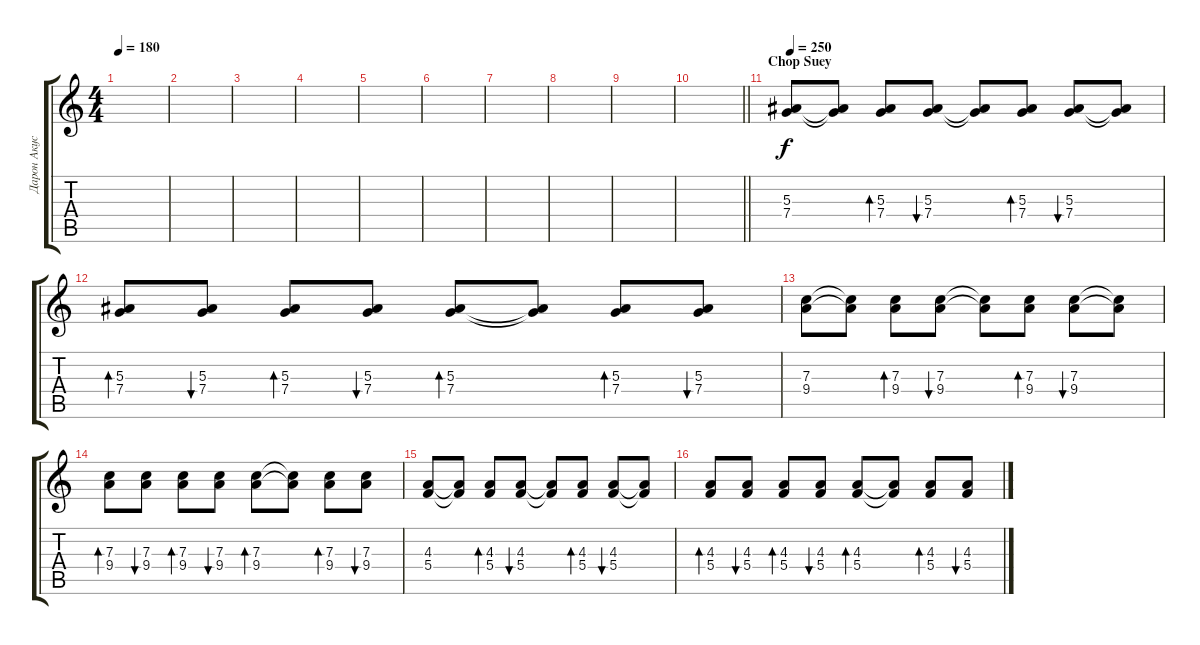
\track ("Дарон Акустика" "Дарон Акус") {instrument electricguitarclean}
\staff {score tabs}
\tuning (D4 A3 F3 C3 G2 C2) {hide}
\ts (4 4)
\tempo 180
\clef g2
\ks c
|
|
|
|
|
|
|
|
|
\barLineRight lightlight
|
\section ("" "Chop Suey")
\tempo 250
(5.3 7.4).8 (5.3{t} 7.4{t}).8 (5.3 7.4).8{bd 120} (5.3 7.4).8{bu 120} (5.3{t} 7.4{t}).8 (5.3 7.4).8{bd 120} (5.3 7.4).8{bu 120} (5.3{t} 7.4{t}).8 |
(5.3 7.4).8{bd 120} (5.3 7.4).8{bu 120} (5.3 7.4).8{bd 120} (5.3 7.4).8{bu 120} (5.3 7.4).8{bd 120} (5.3{t} 7.4{t}).8 (5.3 7.4).8{bd 120} (5.3 7.4).8{bu 120} |
(7.3 9.4).8 (7.3{t} 9.4{t}).8 (7.3 9.4).8{bd 120} (7.3 9.4).8{bu 120} (7.3{t} 9.4{t}).8 (7.3 9.4).8{bd 120} (7.3 9.4).8{bu 120} (7.3{t} 9.4{t}).8 |
(7.3 9.4).8{bd 120} (7.3 9.4).8{bu 120} (7.3 9.4).8{bd 120} (7.3 9.4).8{bu 120} (7.3 9.4).8{bd 120} (7.3{t} 9.4{t}).8 (7.3 9.4).8{bd 120} (7.3 9.4).8{bu 120} |
(4.3 5.4).8 (4.3{t} 5.4{t}).8 (4.3 5.4).8{bd 120} (4.3 5.4).8{bu 120} (4.3{t} 5.4{t}).8 (4.3 5.4).8{bd 120} (4.3 5.4).8{bu 120} (4.3{t} 5.4{t}).8 |
(4.3 5.4).8{bd 120} (4.3 5.4).8{bu 120} (4.3 5.4).8{bd 120} (4.3 5.4).8{bu 120} (4.3 5.4).8{bd 120} (4.3{t} 5.4{t}).8 (4.3 5.4).8{bd 120} (4.3 5.4).8{bu 120}
